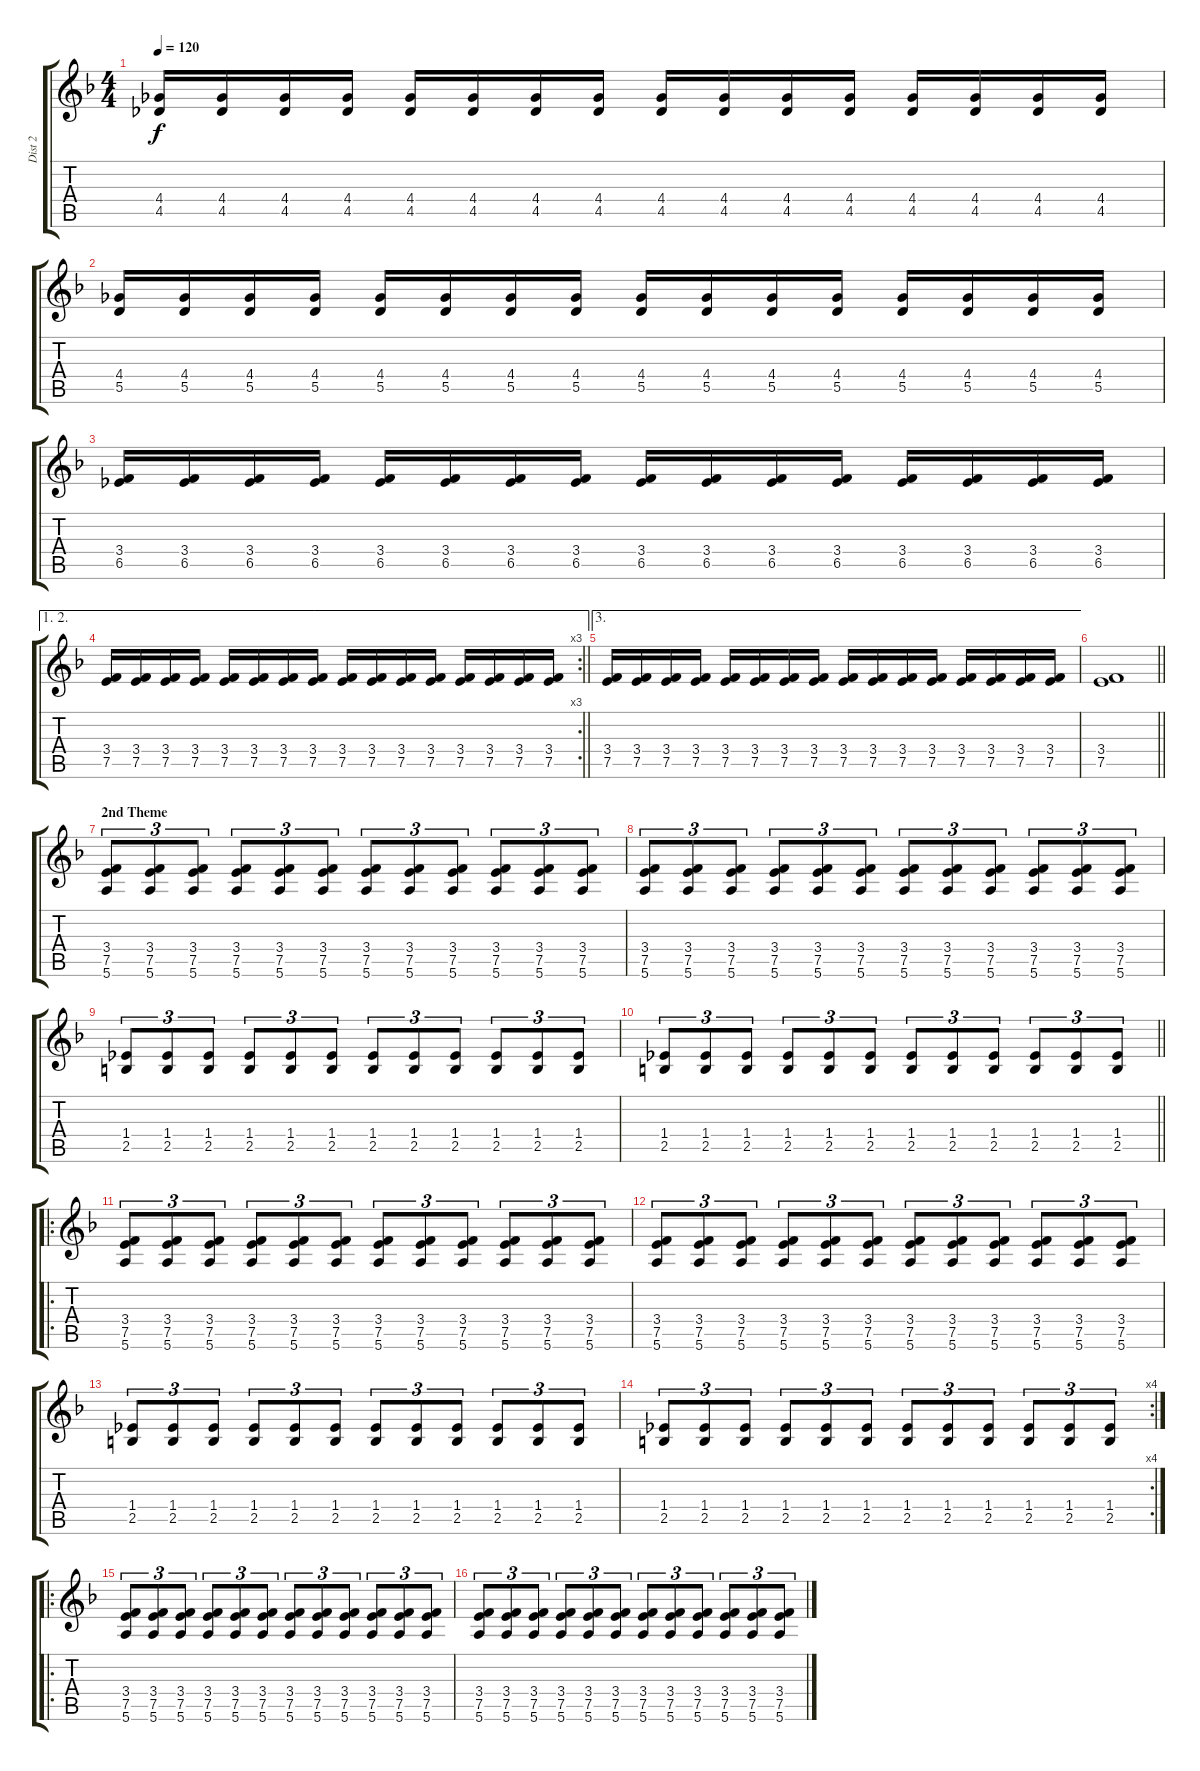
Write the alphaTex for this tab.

\track ("Dist 2" "Dist 2") {instrument distortionguitar}
\staff {score tabs}
\tuning (E4 B3 G3 D3 A2 E2) {hide}
\ts (4 4)
\tempo 120
\clef g2
\ks dminor
(4.4 4.5).16{dy f} (4.4 4.5).16 (4.4 4.5).16 (4.4 4.5).16 (4.4 4.5).16 (4.4 4.5).16 (4.4 4.5).16 (4.4 4.5).16 (4.4 4.5).16 (4.4 4.5).16 (4.4 4.5).16 (4.4 4.5).16 (4.4 4.5).16 (4.4 4.5).16 (4.4 4.5).16 (4.4 4.5).16 |
(4.4 5.5).16 (4.4 5.5).16 (4.4 5.5).16 (4.4 5.5).16 (4.4 5.5).16 (4.4 5.5).16 (4.4 5.5).16 (4.4 5.5).16 (4.4 5.5).16 (4.4 5.5).16 (4.4 5.5).16 (4.4 5.5).16 (4.4 5.5).16 (4.4 5.5).16 (4.4 5.5).16 (4.4 5.5).16 |
(3.4 6.5).16 (3.4 6.5).16 (3.4 6.5).16 (3.4 6.5).16 (3.4 6.5).16 (3.4 6.5).16 (3.4 6.5).16 (3.4 6.5).16 (3.4 6.5).16 (3.4 6.5).16 (3.4 6.5).16 (3.4 6.5).16 (3.4 6.5).16 (3.4 6.5).16 (3.4 6.5).16 (3.4 6.5).16 |
\ae (1 2)
\rc 3
\barLineRight lightlight
(3.4 7.5).16 (3.4 7.5).16 (3.4 7.5).16 (3.4 7.5).16 (3.4 7.5).16 (3.4 7.5).16 (3.4 7.5).16 (3.4 7.5).16 (3.4 7.5).16 (3.4 7.5).16 (3.4 7.5).16 (3.4 7.5).16 (3.4 7.5).16 (3.4 7.5).16 (3.4 7.5).16 (3.4 7.5).16 |
\ae 3
(3.4 7.5).16 (3.4 7.5).16 (3.4 7.5).16 (3.4 7.5).16 (3.4 7.5).16 (3.4 7.5).16 (3.4 7.5).16 (3.4 7.5).16 (3.4 7.5).16 (3.4 7.5).16 (3.4 7.5).16 (3.4 7.5).16 (3.4 7.5).16 (3.4 7.5).16 (3.4 7.5).16 (3.4 7.5).16 |
\barLineRight lightlight
(3.4 7.5).1 |
\section ("" "2nd Theme")
(3.4 7.5 5.6).8{tu (3 2)} (3.4 7.5 5.6).8{tu (3 2)} (3.4 7.5 5.6).8{tu (3 2)} (3.4 7.5 5.6).8{tu (3 2)} (3.4 7.5 5.6).8{tu (3 2)} (3.4 7.5 5.6).8{tu (3 2)} (3.4 7.5 5.6).8{tu (3 2)} (3.4 7.5 5.6).8{tu (3 2)} (3.4 7.5 5.6).8{tu (3 2)} (3.4 7.5 5.6).8{tu (3 2)} (3.4 7.5 5.6).8{tu (3 2)} (3.4 7.5 5.6).8{tu (3 2)} |
(3.4 7.5 5.6).8{tu (3 2)} (3.4 7.5 5.6).8{tu (3 2)} (3.4 7.5 5.6).8{tu (3 2)} (3.4 7.5 5.6).8{tu (3 2)} (3.4 7.5 5.6).8{tu (3 2)} (3.4 7.5 5.6).8{tu (3 2)} (3.4 7.5 5.6).8{tu (3 2)} (3.4 7.5 5.6).8{tu (3 2)} (3.4 7.5 5.6).8{tu (3 2)} (3.4 7.5 5.6).8{tu (3 2)} (3.4 7.5 5.6).8{tu (3 2)} (3.4 7.5 5.6).8{tu (3 2)} |
(1.4 2.5).8{tu (3 2)} (1.4 2.5).8{tu (3 2)} (1.4 2.5).8{tu (3 2)} (1.4 2.5).8{tu (3 2)} (1.4 2.5).8{tu (3 2)} (1.4 2.5).8{tu (3 2)} (1.4 2.5).8{tu (3 2)} (1.4 2.5).8{tu (3 2)} (1.4 2.5).8{tu (3 2)} (1.4 2.5).8{tu (3 2)} (1.4 2.5).8{tu (3 2)} (1.4 2.5).8{tu (3 2)} |
\barLineRight lightlight
(1.4 2.5).8{tu (3 2)} (1.4 2.5).8{tu (3 2)} (1.4 2.5).8{tu (3 2)} (1.4 2.5).8{tu (3 2)} (1.4 2.5).8{tu (3 2)} (1.4 2.5).8{tu (3 2)} (1.4 2.5).8{tu (3 2)} (1.4 2.5).8{tu (3 2)} (1.4 2.5).8{tu (3 2)} (1.4 2.5).8{tu (3 2)} (1.4 2.5).8{tu (3 2)} (1.4 2.5).8{tu (3 2)} |
\ro
(3.4 7.5 5.6).8{tu (3 2)} (3.4 7.5 5.6).8{tu (3 2)} (3.4 7.5 5.6).8{tu (3 2)} (3.4 7.5 5.6).8{tu (3 2)} (3.4 7.5 5.6).8{tu (3 2)} (3.4 7.5 5.6).8{tu (3 2)} (3.4 7.5 5.6).8{tu (3 2)} (3.4 7.5 5.6).8{tu (3 2)} (3.4 7.5 5.6).8{tu (3 2)} (3.4 7.5 5.6).8{tu (3 2)} (3.4 7.5 5.6).8{tu (3 2)} (3.4 7.5 5.6).8{tu (3 2)} |
(3.4 7.5 5.6).8{tu (3 2)} (3.4 7.5 5.6).8{tu (3 2)} (3.4 7.5 5.6).8{tu (3 2)} (3.4 7.5 5.6).8{tu (3 2)} (3.4 7.5 5.6).8{tu (3 2)} (3.4 7.5 5.6).8{tu (3 2)} (3.4 7.5 5.6).8{tu (3 2)} (3.4 7.5 5.6).8{tu (3 2)} (3.4 7.5 5.6).8{tu (3 2)} (3.4 7.5 5.6).8{tu (3 2)} (3.4 7.5 5.6).8{tu (3 2)} (3.4 7.5 5.6).8{tu (3 2)} |
(1.4 2.5).8{tu (3 2)} (1.4 2.5).8{tu (3 2)} (1.4 2.5).8{tu (3 2)} (1.4 2.5).8{tu (3 2)} (1.4 2.5).8{tu (3 2)} (1.4 2.5).8{tu (3 2)} (1.4 2.5).8{tu (3 2)} (1.4 2.5).8{tu (3 2)} (1.4 2.5).8{tu (3 2)} (1.4 2.5).8{tu (3 2)} (1.4 2.5).8{tu (3 2)} (1.4 2.5).8{tu (3 2)} |
\rc 4
(1.4 2.5).8{tu (3 2)} (1.4 2.5).8{tu (3 2)} (1.4 2.5).8{tu (3 2)} (1.4 2.5).8{tu (3 2)} (1.4 2.5).8{tu (3 2)} (1.4 2.5).8{tu (3 2)} (1.4 2.5).8{tu (3 2)} (1.4 2.5).8{tu (3 2)} (1.4 2.5).8{tu (3 2)} (1.4 2.5).8{tu (3 2)} (1.4 2.5).8{tu (3 2)} (1.4 2.5).8{tu (3 2)} |
\ro
(3.4 7.5 5.6).8{tu (3 2)} (3.4 7.5 5.6).8{tu (3 2)} (3.4 7.5 5.6).8{tu (3 2)} (3.4 7.5 5.6).8{tu (3 2)} (3.4 7.5 5.6).8{tu (3 2)} (3.4 7.5 5.6).8{tu (3 2)} (3.4 7.5 5.6).8{tu (3 2)} (3.4 7.5 5.6).8{tu (3 2)} (3.4 7.5 5.6).8{tu (3 2)} (3.4 7.5 5.6).8{tu (3 2)} (3.4 7.5 5.6).8{tu (3 2)} (3.4 7.5 5.6).8{tu (3 2)} |
(3.4 7.5 5.6).8{tu (3 2)} (3.4 7.5 5.6).8{tu (3 2)} (3.4 7.5 5.6).8{tu (3 2)} (3.4 7.5 5.6).8{tu (3 2)} (3.4 7.5 5.6).8{tu (3 2)} (3.4 7.5 5.6).8{tu (3 2)} (3.4 7.5 5.6).8{tu (3 2)} (3.4 7.5 5.6).8{tu (3 2)} (3.4 7.5 5.6).8{tu (3 2)} (3.4 7.5 5.6).8{tu (3 2)} (3.4 7.5 5.6).8{tu (3 2)} (3.4 7.5 5.6).8{tu (3 2)}
